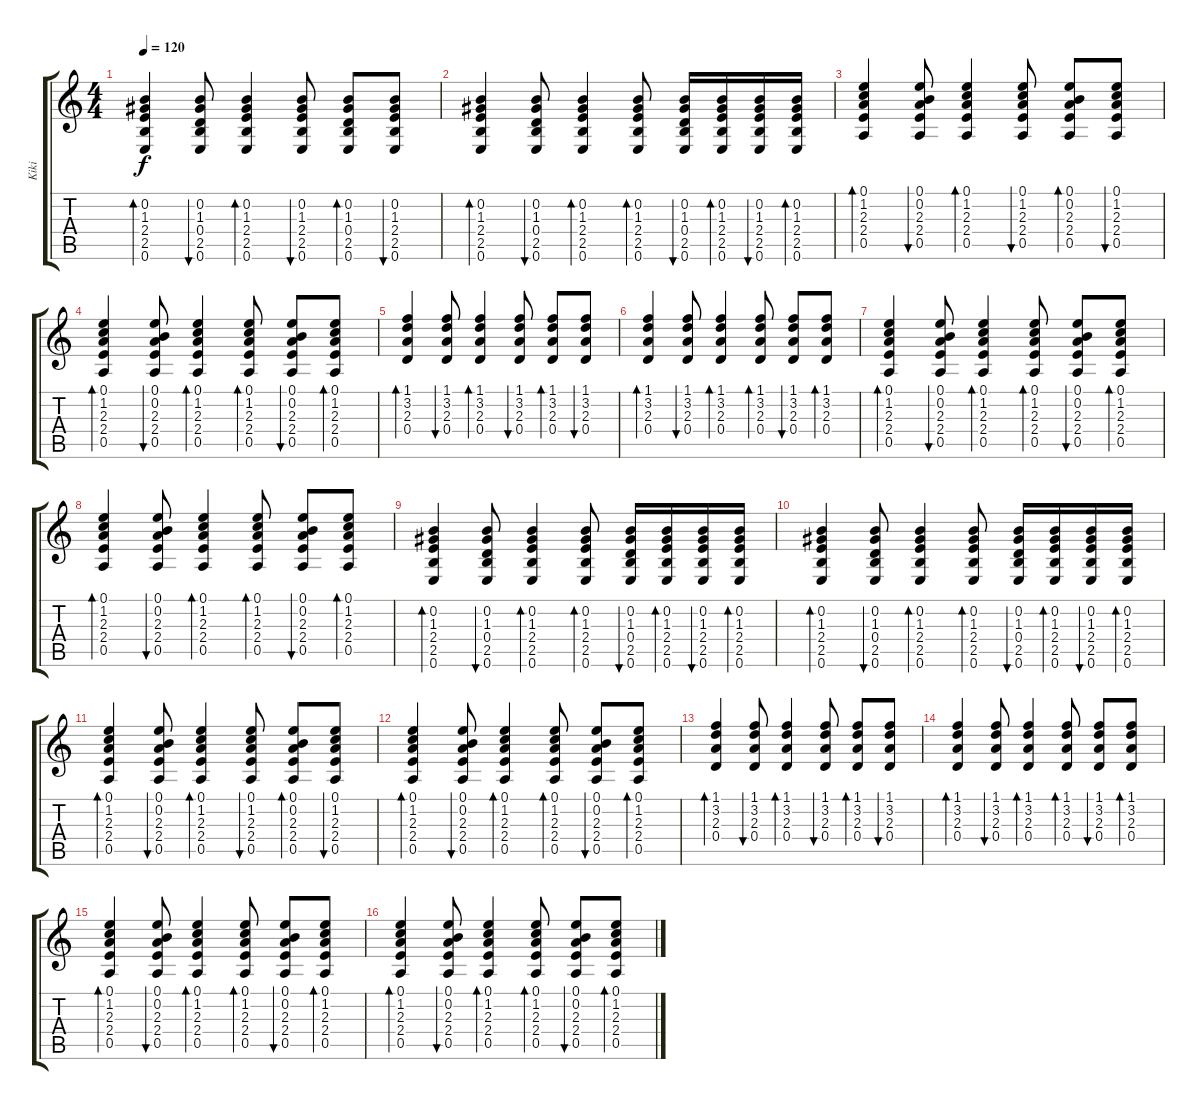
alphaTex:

\track ("Kiki" "Kiki") {instrument acousticguitarnylon}
\staff {score tabs}
\tuning (E4 B3 G3 D3 A2 E2) {hide}
\ts (4 4)
\tempo 120
\clef g2
\ks c
(0.2 1.3 2.4 2.5 0.6).4{bd 60 dy f} (0.2 1.3 0.4 2.5 0.6).8{bu 60} (0.2 1.3 2.4 2.5 0.6).4{bd 60} (0.2 1.3 2.4 2.5 0.6).8{bu 60} (0.2 1.3 0.4 2.5 0.6).8{bd 60} (0.2 1.3 2.4 2.5 0.6).8{bu 60} |
(0.2 1.3 2.4 2.5 0.6).4{bd 60} (0.2 1.3 0.4 2.5 0.6).8{bu 60} (0.2 1.3 2.4 2.5 0.6).4{bd 60} (0.2 1.3 2.4 2.5 0.6).8{bd 60} (0.2 1.3 0.4 2.5 0.6).16{bu 60} (0.2 1.3 2.4 2.5 0.6).16{bd 60} (0.2 1.3 2.4 2.5 0.6).16{bu 60} (0.2 1.3 2.4 2.5 0.6).16{bd 60} |
(0.1 1.2 2.3 2.4 0.5).4{bd 60} (0.1 0.2 2.3 2.4 0.5).8{bu 60} (0.1 1.2 2.3 2.4 0.5).4{bd 60} (0.1 1.2 2.3 2.4 0.5).8{bu 60} (0.1 0.2 2.3 2.4 0.5).8{bd 60} (0.1 1.2 2.3 2.4 0.5).8{bu 60} |
(0.1 1.2 2.3 2.4 0.5).4{bd 60} (0.1 0.2 2.3 2.4 0.5).8{bu 60} (0.1 1.2 2.3 2.4 0.5).4{bd 60} (0.1 1.2 2.3 2.4 0.5).8{bd 60} (0.1 0.2 2.3 2.4 0.5).8{bu 60} (0.1 1.2 2.3 2.4 0.5).8{bd 60} |
(1.1 3.2 2.3 0.4).4{bd 60} (1.1 3.2 2.3 0.4).8{bu 60} (1.1 3.2 2.3 0.4).4{bd 60} (1.1 3.2 2.3 0.4).8{bu 60} (1.1 3.2 2.3 0.4).8{bd 60} (1.1 3.2 2.3 0.4).8{bu 60} |
(1.1 3.2 2.3 0.4).4{bd 60} (1.1 3.2 2.3 0.4).8{bu 60} (1.1 3.2 2.3 0.4).4{bd 60} (1.1 3.2 2.3 0.4).8{bd 60} (1.1 3.2 2.3 0.4).8{bu 60} (1.1 3.2 2.3 0.4).8{bd 60} |
(0.1 1.2 2.3 2.4 0.5).4{bd 60} (0.1 0.2 2.3 2.4 0.5).8{bu 60} (0.1 1.2 2.3 2.4 0.5).4{bd 60} (0.1 1.2 2.3 2.4 0.5).8{bd 60} (0.1 0.2 2.3 2.4 0.5).8{bu 60} (0.1 1.2 2.3 2.4 0.5).8{bd 60} |
(0.1 1.2 2.3 2.4 0.5).4{bd 60} (0.1 0.2 2.3 2.4 0.5).8{bu 60} (0.1 1.2 2.3 2.4 0.5).4{bd 60} (0.1 1.2 2.3 2.4 0.5).8{bd 60} (0.1 0.2 2.3 2.4 0.5).8{bu 60} (0.1 1.2 2.3 2.4 0.5).8{bd 60} |
(0.2 1.3 2.4 2.5 0.6).4{bd 60} (0.2 1.3 0.4 2.5 0.6).8{bu 60} (0.2 1.3 2.4 2.5 0.6).4{bd 60} (0.2 1.3 2.4 2.5 0.6).8{bd 60} (0.2 1.3 0.4 2.5 0.6).16{bu 60} (0.2 1.3 2.4 2.5 0.6).16{bd 60} (0.2 1.3 2.4 2.5 0.6).16{bu 60} (0.2 1.3 2.4 2.5 0.6).16{bd 60} |
(0.2 1.3 2.4 2.5 0.6).4{bd 60} (0.2 1.3 0.4 2.5 0.6).8{bu 60} (0.2 1.3 2.4 2.5 0.6).4{bd 60} (0.2 1.3 2.4 2.5 0.6).8{bd 60} (0.2 1.3 0.4 2.5 0.6).16{bu 60} (0.2 1.3 2.4 2.5 0.6).16{bd 60} (0.2 1.3 2.4 2.5 0.6).16{bu 60} (0.2 1.3 2.4 2.5 0.6).16{bd 60} |
(0.1 1.2 2.3 2.4 0.5).4{bd 60} (0.1 0.2 2.3 2.4 0.5).8{bu 60} (0.1 1.2 2.3 2.4 0.5).4{bd 60} (0.1 1.2 2.3 2.4 0.5).8{bu 60} (0.1 0.2 2.3 2.4 0.5).8{bd 60} (0.1 1.2 2.3 2.4 0.5).8{bu 60} |
(0.1 1.2 2.3 2.4 0.5).4{bd 60} (0.1 0.2 2.3 2.4 0.5).8{bu 60} (0.1 1.2 2.3 2.4 0.5).4{bd 60} (0.1 1.2 2.3 2.4 0.5).8{bd 60} (0.1 0.2 2.3 2.4 0.5).8{bu 60} (0.1 1.2 2.3 2.4 0.5).8{bd 60} |
(1.1 3.2 2.3 0.4).4{bd 60} (1.1 3.2 2.3 0.4).8{bu 60} (1.1 3.2 2.3 0.4).4{bd 60} (1.1 3.2 2.3 0.4).8{bu 60} (1.1 3.2 2.3 0.4).8{bd 60} (1.1 3.2 2.3 0.4).8{bu 60} |
(1.1 3.2 2.3 0.4).4{bd 60} (1.1 3.2 2.3 0.4).8{bu 60} (1.1 3.2 2.3 0.4).4{bd 60} (1.1 3.2 2.3 0.4).8{bd 60} (1.1 3.2 2.3 0.4).8{bu 60} (1.1 3.2 2.3 0.4).8{bd 60} |
(0.1 1.2 2.3 2.4 0.5).4{bd 60} (0.1 0.2 2.3 2.4 0.5).8{bu 60} (0.1 1.2 2.3 2.4 0.5).4{bd 60} (0.1 1.2 2.3 2.4 0.5).8{bd 60} (0.1 0.2 2.3 2.4 0.5).8{bu 60} (0.1 1.2 2.3 2.4 0.5).8{bd 60} |
(0.1 1.2 2.3 2.4 0.5).4{bd 60} (0.1 0.2 2.3 2.4 0.5).8{bu 60} (0.1 1.2 2.3 2.4 0.5).4{bd 60} (0.1 1.2 2.3 2.4 0.5).8{bd 60} (0.1 0.2 2.3 2.4 0.5).8{bu 60} (0.1 1.2 2.3 2.4 0.5).8{bd 60}
